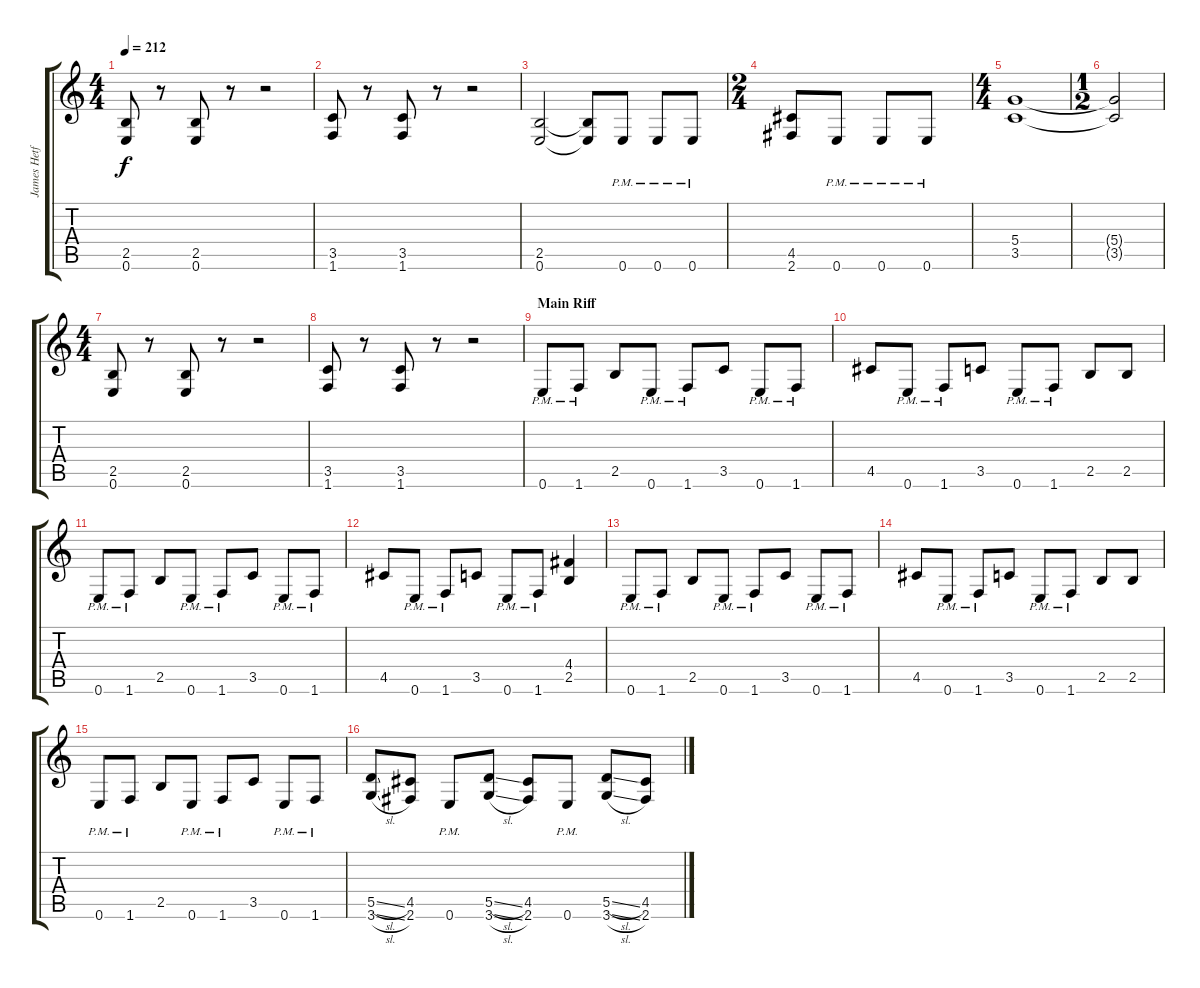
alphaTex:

\track ("James Hetfield (Rhytm Guitar)" "James Hetf") {instrument distortionguitar}
\staff {score tabs}
\tuning (E4 B3 G3 D3 A2 E2) {hide}
\ts (4 4)
\section ("" "")
\tempo 212
\clef g2
\ks c
(2.5 0.6).8{dy f} r.8 (2.5 0.6).8 r.8 r.2 |
(3.5 1.6).8 r.8 (3.5 1.6).8 r.8 r.2 |
(2.5 0.6).2 (2.5{t} 0.6{t}).8 0.6{pm}.8 0.6{pm}.8 0.6{pm}.8 |
\ts (2 4)
(4.5 2.6).8 0.6{pm}.8 0.6{pm}.8 0.6{pm}.8 |
\ts (4 4)
(5.4 3.5).1 |
\ts (1 2)
(5.4{t} 3.5{t}).2 |
\ts (4 4)
(2.5 0.6).8 r.8 (2.5 0.6).8 r.8 r.2 |
(3.5 1.6).8 r.8 (3.5 1.6).8 r.8 r.2 |
\section ("" "Main Riff")
0.6{pm}.8 1.6{pm}.8 2.5.8 0.6{pm}.8 1.6{pm}.8 3.5.8 0.6{pm}.8 1.6{pm}.8 |
4.5.8 0.6{pm}.8 1.6{pm}.8 3.5.8 0.6{pm}.8 1.6{pm}.8 2.5.8 2.5.8 |
0.6{pm}.8 1.6{pm}.8 2.5.8 0.6{pm}.8 1.6{pm}.8 3.5.8 0.6{pm}.8 1.6{pm}.8 |
4.5.8 0.6{pm}.8 1.6{pm}.8 3.5.8 0.6{pm}.8 1.6{pm}.8 (4.4 2.5).4 |
0.6{pm}.8 1.6{pm}.8 2.5.8 0.6{pm}.8 1.6{pm}.8 3.5.8 0.6{pm}.8 1.6{pm}.8 |
4.5.8 0.6{pm}.8 1.6{pm}.8 3.5.8 0.6{pm}.8 1.6{pm}.8 2.5.8 2.5.8 |
0.6{pm}.8 1.6{pm}.8 2.5.8 0.6{pm}.8 1.6{pm}.8 3.5.8 0.6{pm}.8 1.6{pm}.8 |
(5.5{sl} 3.6{sl}).8 (4.5 2.6).8 0.6{pm}.8 (5.5{sl} 3.6{sl}).8 (4.5 2.6).8 0.6{pm}.8 (5.5{sl} 3.6{sl}).8 (4.5 2.6).8
